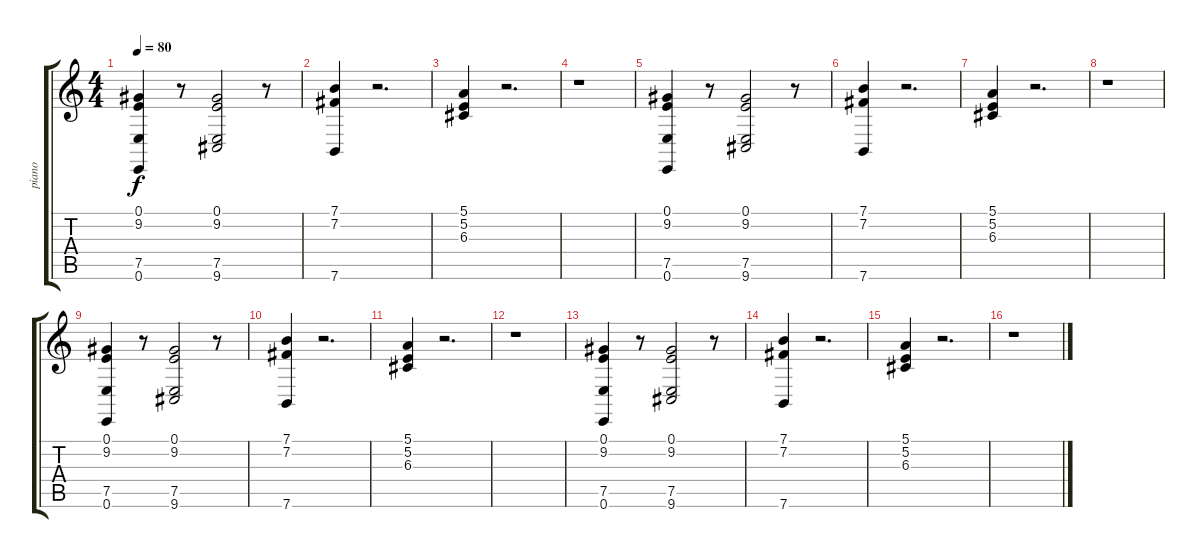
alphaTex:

\track ("piano" "piano") {instrument electricgrandpiano}
\staff {score tabs}
\tuning (E4 B3 G3 D3 A2 E2) {hide}
\ts (4 4)
\tempo 80
\clef g2
\ks c
(0.1 9.2 7.5 0.6).4{dy f} r.8 (0.1 9.2 7.5 9.6).2 r.8 |
(7.1 7.2 7.6).4 r.2{d} |
(5.1 5.2 6.3).4 r.2{d} |
r.1 |
(0.1 9.2 7.5 0.6).4 r.8 (0.1 9.2 7.5 9.6).2 r.8 |
(7.1 7.2 7.6).4 r.2{d} |
(5.1 5.2 6.3).4 r.2{d} |
r.1 |
(0.1 9.2 7.5 0.6).4 r.8 (0.1 9.2 7.5 9.6).2 r.8 |
(7.1 7.2 7.6).4 r.2{d} |
(5.1 5.2 6.3).4 r.2{d} |
r.1 |
(0.1 9.2 7.5 0.6).4 r.8 (0.1 9.2 7.5 9.6).2 r.8 |
(7.1 7.2 7.6).4 r.2{d} |
(5.1 5.2 6.3).4 r.2{d} |
r.1
